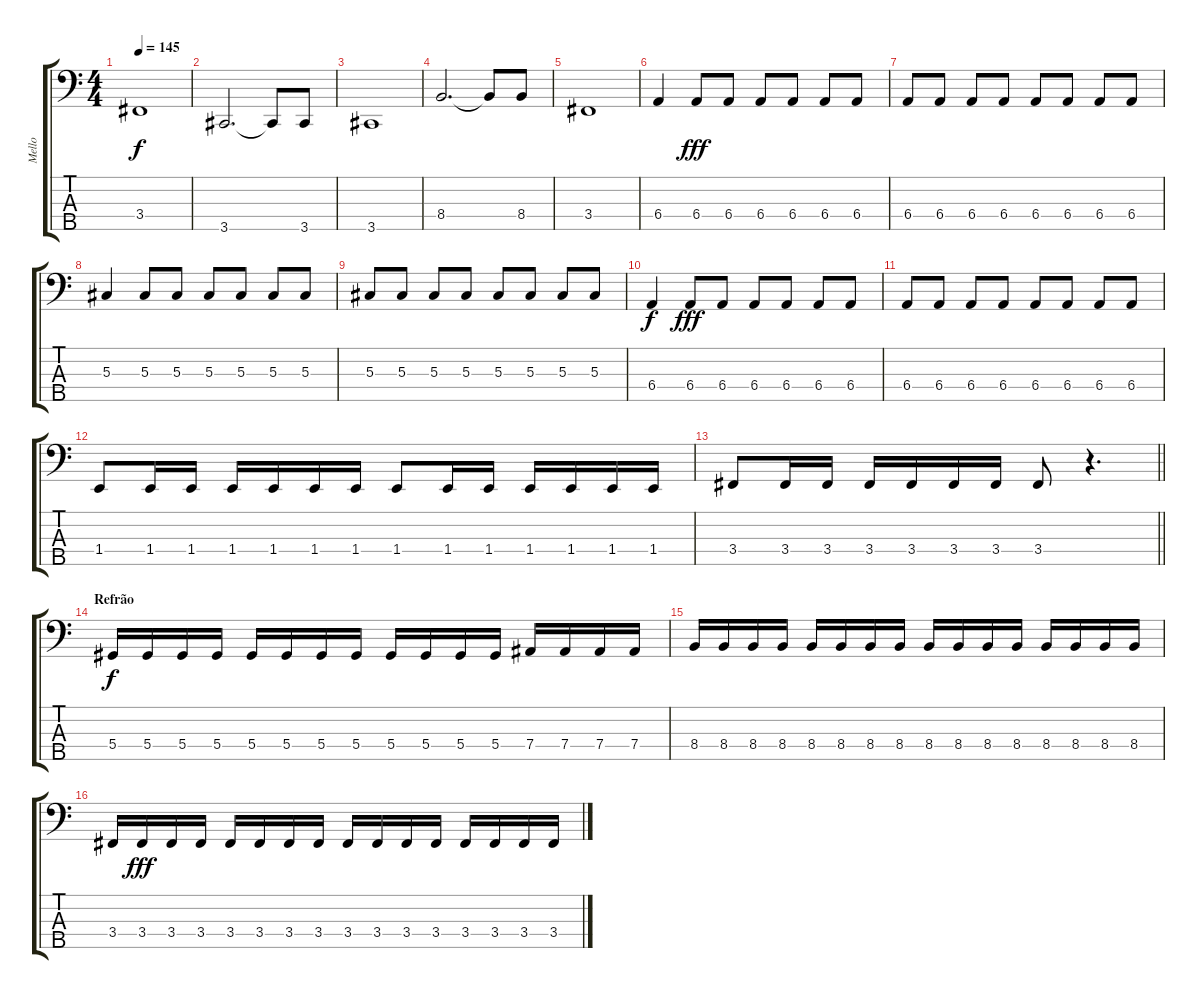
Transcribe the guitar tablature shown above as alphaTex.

\track ("Mello" "Mello") {instrument electricbassfinger}
\staff {score tabs}
\tuning (Gb2 Db2 Ab1 Eb1 Bb0) {hide}
\ts (4 4)
\tempo 145
\clef f4
\ks c
3.4.1{dy f} |
3.5.2{d} 3.5{t}.8 3.5.8 |
3.5.1 |
8.4.2{d} 8.4{t}.8 8.4.8 |
3.4.1 |
6.4.4 6.4.8{dy fff} 6.4.8 6.4.8 6.4.8 6.4.8 6.4.8 |
6.4.8 6.4.8 6.4.8 6.4.8 6.4.8 6.4.8 6.4.8 6.4.8 |
5.3.4 5.3.8 5.3.8 5.3.8 5.3.8 5.3.8 5.3.8 |
5.3.8 5.3.8 5.3.8 5.3.8 5.3.8 5.3.8 5.3.8 5.3.8 |
6.4.4{dy f} 6.4.8{dy fff} 6.4.8 6.4.8 6.4.8 6.4.8 6.4.8 |
6.4.8 6.4.8 6.4.8 6.4.8 6.4.8 6.4.8 6.4.8 6.4.8 |
1.4.8 1.4.16 1.4.16 1.4.16 1.4.16 1.4.16 1.4.16 1.4.8 1.4.16 1.4.16 1.4.16 1.4.16 1.4.16 1.4.16 |
\barLineRight lightlight
3.4.8 3.4.16 3.4.16 3.4.16 3.4.16 3.4.16 3.4.16 3.4.8 r.4{d} |
\section ("" "Refrão")
5.4.16{dy f} 5.4.16 5.4.16 5.4.16 5.4.16 5.4.16 5.4.16 5.4.16 5.4.16 5.4.16 5.4.16 5.4.16 7.4.16 7.4.16 7.4.16 7.4.16 |
8.4.16 8.4.16 8.4.16 8.4.16 8.4.16 8.4.16 8.4.16 8.4.16 8.4.16 8.4.16 8.4.16 8.4.16 8.4.16 8.4.16 8.4.16 8.4.16 |
3.4.16 3.4.16{dy fff} 3.4.16 3.4.16 3.4.16 3.4.16 3.4.16 3.4.16 3.4.16 3.4.16 3.4.16 3.4.16 3.4.16 3.4.16 3.4.16 3.4.16
